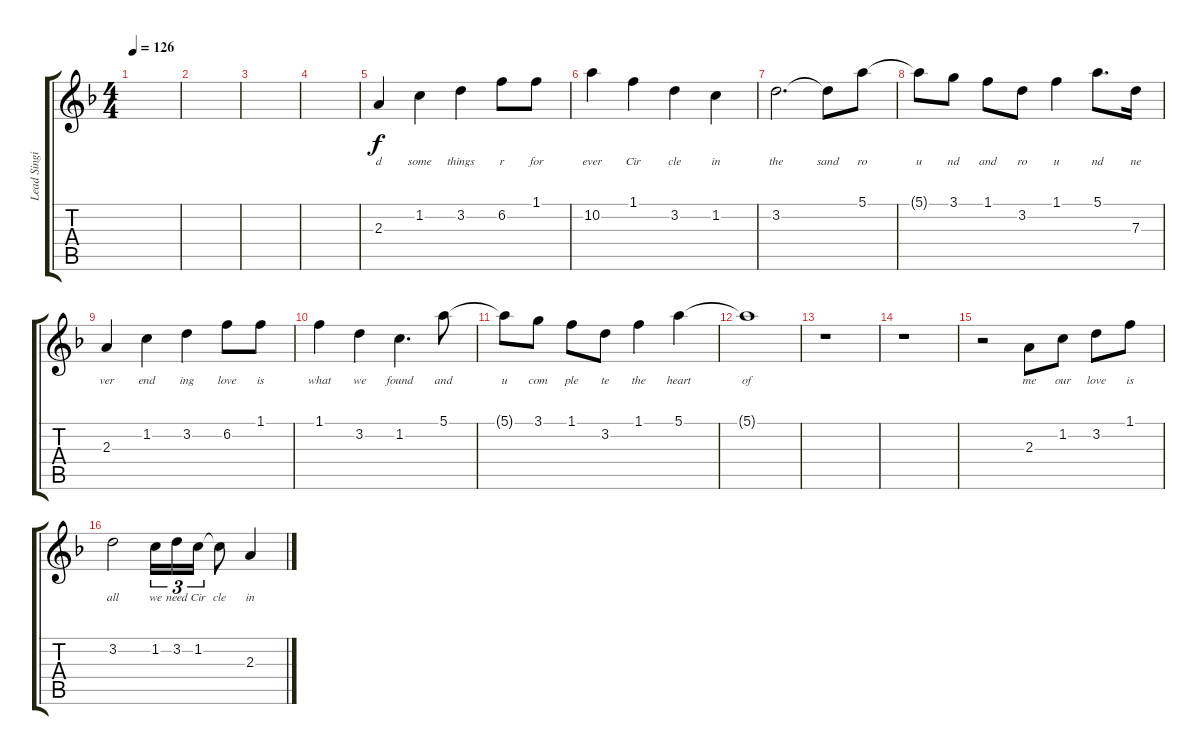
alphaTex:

\track ("Lead Singing" "Lead Singi") {instrument acousticguitarsteel}
\staff {score tabs}
\tuning (E4 B3 G3 D3 A2 E2) {hide}
\ts (4 4)
\tempo 126
\clef g2
\ks dminor
|
|
|
|
2.3.4{lyrics (0 "d") lyrics (1 "") lyrics (2 "") lyrics (3 "") lyrics (4 "")} 1.2.4{lyrics (0 "some") lyrics (1 "") lyrics (2 "") lyrics (3 "") lyrics (4 "")} 3.2.4{lyrics (0 "things") lyrics (1 "") lyrics (2 "") lyrics (3 "") lyrics (4 "")} 6.2.8{lyrics (0 "r") lyrics (1 "") lyrics (2 "") lyrics (3 "") lyrics (4 "")} 1.1.8{lyrics (0 "for") lyrics (1 "") lyrics (2 "") lyrics (3 "") lyrics (4 "")} |
10.2.4{lyrics (0 "ever") lyrics (1 "") lyrics (2 "") lyrics (3 "") lyrics (4 "")} 1.1.4{lyrics (0 "Cir") lyrics (1 "") lyrics (2 "") lyrics (3 "") lyrics (4 "")} 3.2.4{lyrics (0 "cle") lyrics (1 "") lyrics (2 "") lyrics (3 "") lyrics (4 "")} 1.2.4{lyrics (0 "in") lyrics (1 "") lyrics (2 "") lyrics (3 "") lyrics (4 "")} |
3.2.2{d lyrics (0 "the") lyrics (1 "") lyrics (2 "") lyrics (3 "") lyrics (4 "")} 3.2{t}.8{lyrics (0 "sand") lyrics (1 "") lyrics (2 "") lyrics (3 "") lyrics (4 "")} 5.1.8{lyrics (0 "ro") lyrics (1 "") lyrics (2 "") lyrics (3 "") lyrics (4 "")} |
5.1{t}.8{lyrics (0 "u") lyrics (1 "") lyrics (2 "") lyrics (3 "") lyrics (4 "")} 3.1.8{lyrics (0 "nd") lyrics (1 "") lyrics (2 "") lyrics (3 "") lyrics (4 "")} 1.1.8{lyrics (0 "and") lyrics (1 "") lyrics (2 "") lyrics (3 "") lyrics (4 "")} 3.2.8{lyrics (0 "ro") lyrics (1 "") lyrics (2 "") lyrics (3 "") lyrics (4 "")} 1.1.4{lyrics (0 "u") lyrics (1 "") lyrics (2 "") lyrics (3 "") lyrics (4 "")} 5.1.8{d lyrics (0 "nd") lyrics (1 "") lyrics (2 "") lyrics (3 "") lyrics (4 "")} 7.3.16{lyrics (0 "ne") lyrics (1 "") lyrics (2 "") lyrics (3 "") lyrics (4 "")} |
2.3.4{lyrics (0 "ver") lyrics (1 "") lyrics (2 "") lyrics (3 "") lyrics (4 "")} 1.2.4{lyrics (0 "end") lyrics (1 "") lyrics (2 "") lyrics (3 "") lyrics (4 "")} 3.2.4{lyrics (0 "ing") lyrics (1 "") lyrics (2 "") lyrics (3 "") lyrics (4 "")} 6.2.8{lyrics (0 "love") lyrics (1 "") lyrics (2 "") lyrics (3 "") lyrics (4 "")} 1.1.8{lyrics (0 "is") lyrics (1 "") lyrics (2 "") lyrics (3 "") lyrics (4 "")} |
1.1.4{lyrics (0 "what") lyrics (1 "") lyrics (2 "") lyrics (3 "") lyrics (4 "")} 3.2.4{lyrics (0 "we") lyrics (1 "") lyrics (2 "") lyrics (3 "") lyrics (4 "")} 1.2.4{d lyrics (0 "found") lyrics (1 "") lyrics (2 "") lyrics (3 "") lyrics (4 "")} 5.1.8{lyrics (0 "and") lyrics (1 "") lyrics (2 "") lyrics (3 "") lyrics (4 "")} |
5.1{t}.8{lyrics (0 "u") lyrics (1 "") lyrics (2 "") lyrics (3 "") lyrics (4 "")} 3.1.8{lyrics (0 "com") lyrics (1 "") lyrics (2 "") lyrics (3 "") lyrics (4 "")} 1.1.8{lyrics (0 "ple") lyrics (1 "") lyrics (2 "") lyrics (3 "") lyrics (4 "")} 3.2.8{lyrics (0 "te") lyrics (1 "") lyrics (2 "") lyrics (3 "") lyrics (4 "")} 1.1.4{lyrics (0 "the") lyrics (1 "") lyrics (2 "") lyrics (3 "") lyrics (4 "")} 5.1.4{lyrics (0 "heart") lyrics (1 "") lyrics (2 "") lyrics (3 "") lyrics (4 "")} |
5.1{t}.1{lyrics (0 "of") lyrics (1 "") lyrics (2 "") lyrics (3 "") lyrics (4 "")} |
r.1 |
r.1 |
r.2 2.3.8{lyrics (0 "me") lyrics (1 "") lyrics (2 "") lyrics (3 "") lyrics (4 "")} 1.2.8{lyrics (0 "our") lyrics (1 "") lyrics (2 "") lyrics (3 "") lyrics (4 "")} 3.2.8{lyrics (0 "love") lyrics (1 "") lyrics (2 "") lyrics (3 "") lyrics (4 "")} 1.1.8{lyrics (0 "is") lyrics (1 "") lyrics (2 "") lyrics (3 "") lyrics (4 "")} |
3.2.2{lyrics (0 "all") lyrics (1 "") lyrics (2 "") lyrics (3 "") lyrics (4 "")} 1.2.16{tu (3 2) lyrics (0 "we") lyrics (1 "") lyrics (2 "") lyrics (3 "") lyrics (4 "")} 3.2.16{tu (3 2) lyrics (0 "need") lyrics (1 "") lyrics (2 "") lyrics (3 "") lyrics (4 "")} 1.2.16{tu (3 2) lyrics (0 "Cir") lyrics (1 "") lyrics (2 "") lyrics (3 "") lyrics (4 "")} 1.2{t}.8{lyrics (0 "cle") lyrics (1 "") lyrics (2 "") lyrics (3 "") lyrics (4 "")} 2.3.4{lyrics (0 "in") lyrics (1 "") lyrics (2 "") lyrics (3 "") lyrics (4 "")}
